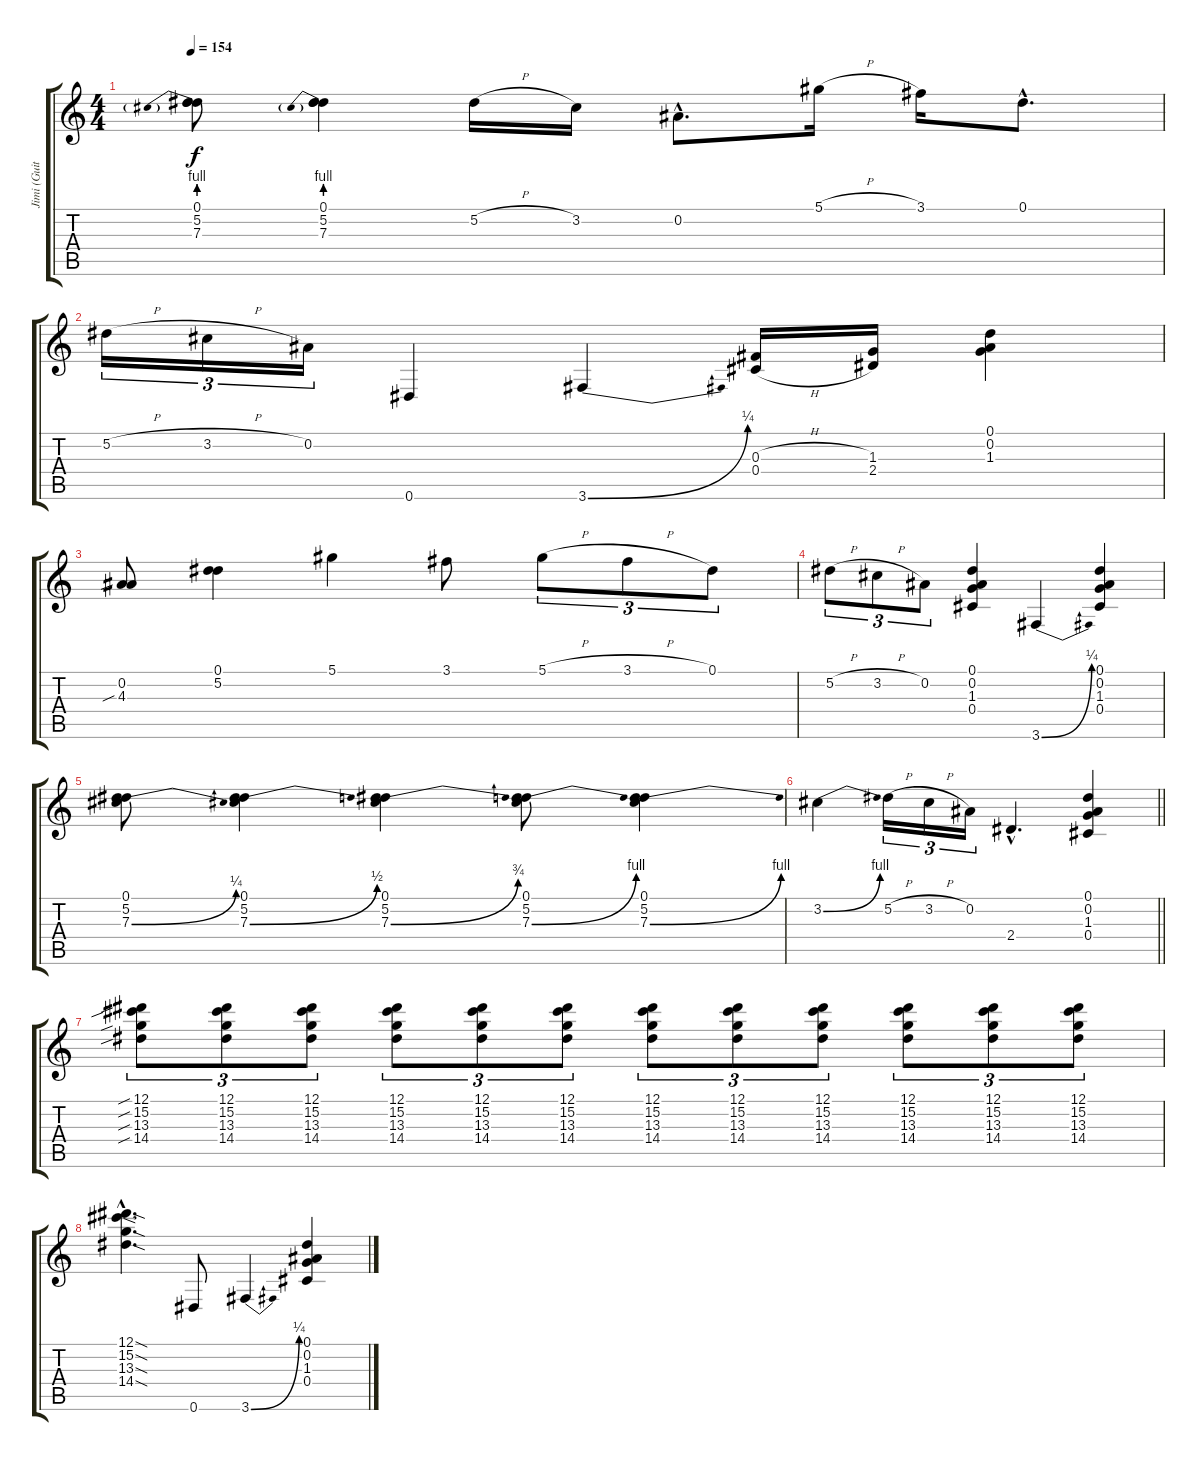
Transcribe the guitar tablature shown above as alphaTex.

\track ("Jimi (Guitar)" "Jimi (Guit") {instrument overdrivenguitar}
\staff {score tabs}
\tuning (Eb4 Bb3 Gb3 Db3 Ab2 Eb2) {hide}
\ts (4 4)
\tempo 154
\clef g2
\ks c
(0.1 5.2 7.3{be (prebend 0 4 60 4)}).8{dy f} (0.1 5.2 7.3{be (prebend 0 4 60 4)}).4 5.2{h}.16 3.2.16 0.2{hac}.8{d} 5.1{h}.16 3.1.16 0.1{hac}.8{d} |
5.2{h}.16{tu (3 2)} 3.2{h}.16{tu (3 2)} 0.2.16{tu (3 2)} 0.6.4 3.6{be (bend 0 0 60 1)}.4 (0.3{h} 0.4{h}).16 (1.3 2.4).16 (0.1 0.2 1.3).4 |
(0.2 4.3{sib}).8 (0.1 5.2).4 5.1.4 3.1.8 5.1{h}.8{tu (3 2)} 3.1{h}.8{tu (3 2)} 0.1.8{tu (3 2)} |
5.2{h}.8{tu (3 2)} 3.2{h}.8{tu (3 2)} 0.2.8{tu (3 2)} (0.1 0.2 1.3 0.4).4 3.6{be (bend 0 0 60 1)}.4 (0.1 0.2 1.3 0.4).4 |
(0.1 5.2 7.3{be (bend 0 0 60 1)}).8 (0.1 5.2 7.3{be (bend 0 0 60 2)}).4 (0.1 5.2 7.3{be (bend 0 0 60 3)}).4 (0.1 5.2 7.3{be (bend 0 0 60 4)}).8 (0.1 5.2 7.3{be (bend 0 0 60 4)}).4 |
\barLineRight lightlight
3.2{be (bend 0 0 60 4)}.4 5.2{h}.16{tu (3 2)} 3.2{h}.16{tu (3 2)} 0.2.16{tu (3 2)} 2.4{hac}.4{d} (0.1 0.2 1.3 0.4).4 |
(12.1{sib} 15.2{sib} 13.3{sib} 14.4{sib}).8{tu (3 2)} (12.1 15.2 13.3 14.4).8{tu (3 2)} (12.1 15.2 13.3 14.4).8{tu (3 2)} (12.1 15.2 13.3 14.4).8{tu (3 2)} (12.1 15.2 13.3 14.4).8{tu (3 2)} (12.1 15.2 13.3 14.4).8{tu (3 2)} (12.1 15.2 13.3 14.4).8{tu (3 2)} (12.1 15.2 13.3 14.4).8{tu (3 2)} (12.1 15.2 13.3 14.4).8{tu (3 2)} (12.1 15.2 13.3 14.4).8{tu (3 2)} (12.1 15.2 13.3 14.4).8{tu (3 2)} (12.1 15.2 13.3 14.4).8{tu (3 2)} |
(12.1{sod hac} 15.2{sod hac} 13.3{sod hac} 14.4{sod hac}).4{d} 0.6.8 3.6{be (bend 0 0 60 1)}.4 (0.1 0.2 1.3 0.4).4
